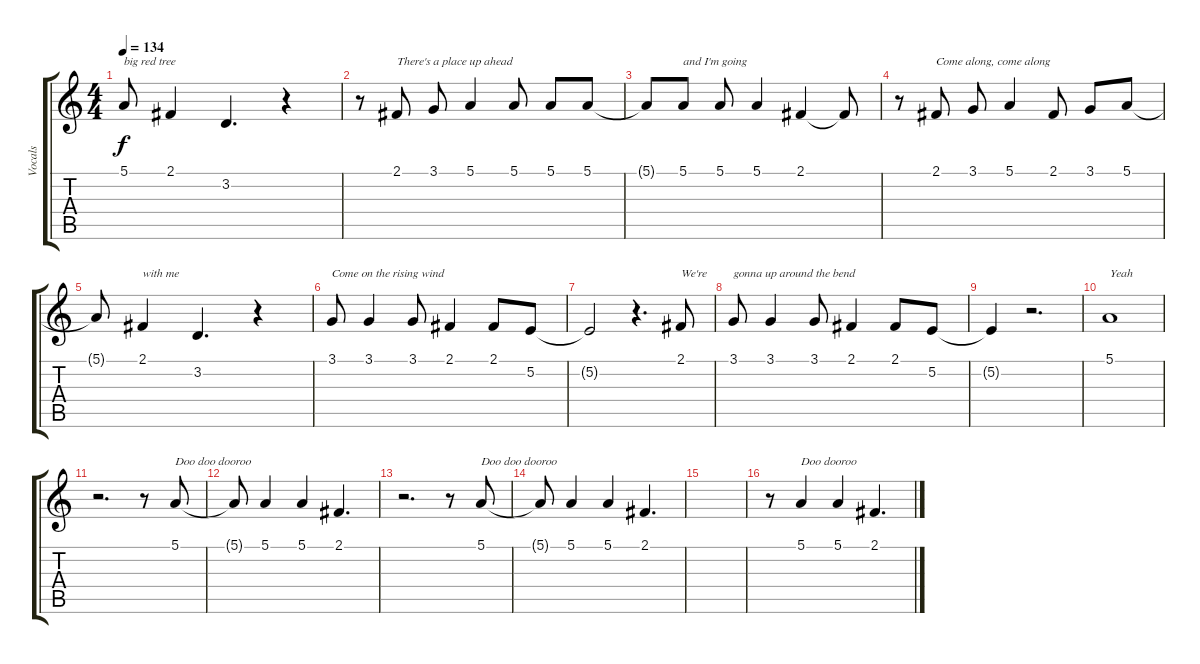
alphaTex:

\track ("Vocals" "Vocals") {instrument lead3calliope}
\staff {score tabs}
\tuning (E4 B3 G3 D3 A2 E2) {hide}
\ts (4 4)
\tempo 134
\clef g2
\ks c
5.1.8{txt "big red tree" dy f} 2.1.4 3.2.4{d} r.4 |
r.8 2.1.8{txt "There's a place up ahead"} 3.1.8 5.1.4 5.1.8 5.1.8 5.1.8 |
5.1{t}.8 5.1.8{txt "and I'm going"} 5.1.8 5.1.4 2.1.4 2.1{t}.8 |
r.8 2.1.8{txt "Come along, come along"} 3.1.8 5.1.4 2.1.8 3.1.8 5.1.8 |
5.1{t}.8 2.1.4{txt "with me"} 3.2.4{d} r.4 |
3.1.8{txt "Come on the rising wind"} 3.1.4 3.1.8 2.1.4 2.1.8 5.2.8 |
5.2{t}.2 r.4{d} 2.1.8{txt "We're"} |
3.1.8{txt "gonna up around the bend"} 3.1.4 3.1.8 2.1.4 2.1.8 5.2.8 |
5.2{t}.4 r.2{d} |
5.1.1{txt "Yeah"} |
r.2{d} r.8 5.1.8{txt "Doo doo dooroo"} |
5.1{t}.8 5.1.4 5.1.4 2.1.4{d} |
r.2{d} r.8 5.1.8{txt "Doo doo dooroo"} |
5.1{t}.8 5.1.4 5.1.4 2.1.4{d} |
|
r.8 5.1.4{txt "Doo dooroo"} 5.1.4 2.1.4{d}
